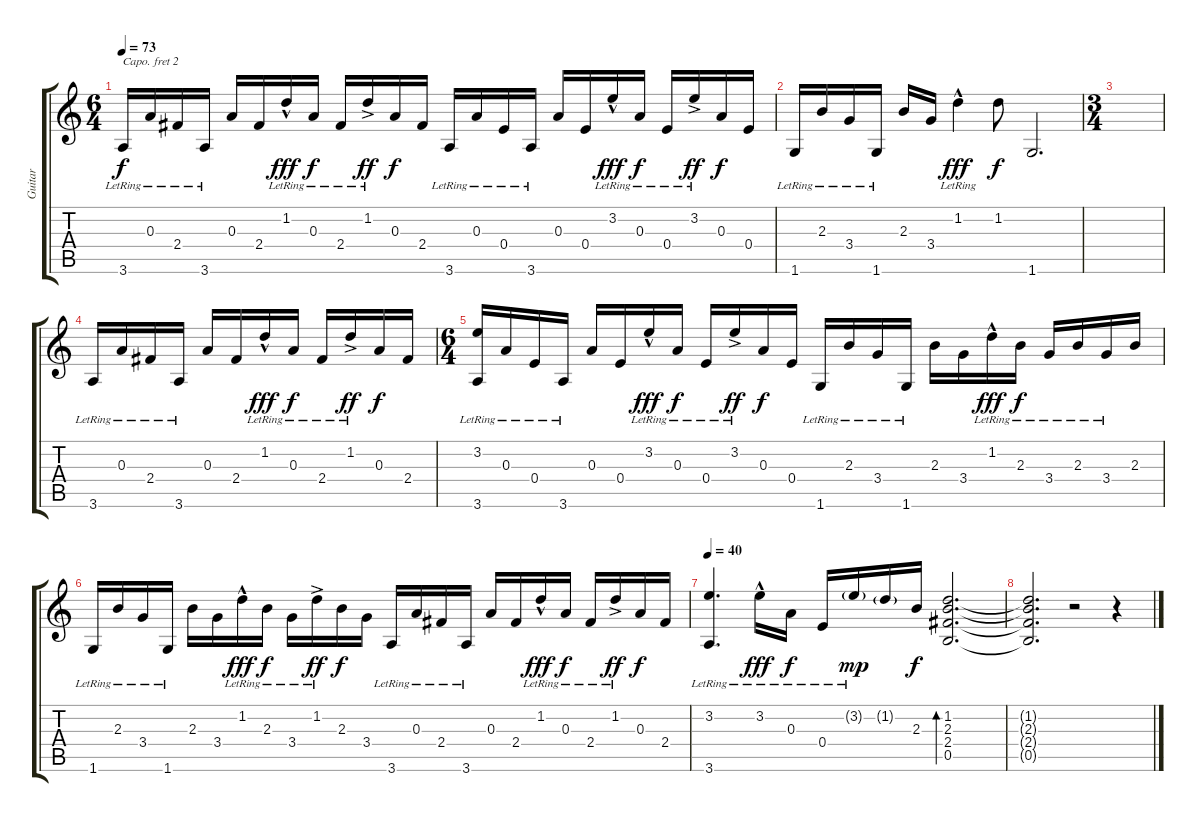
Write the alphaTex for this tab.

\track ("Guitar" "Guitar") {instrument acousticguitarsteel}
\staff {score tabs}
\capo 2
\tuning (E4 B3 G3 D3 A2 E2) {hide}
\ts (6 4)
\tempo 73
\clef g2
\ks c
3.6{lr}.16{dy f} 0.3{lr}.16 2.4{lr}.16 3.6{lr}.16 0.3.16 2.4.16 1.2{hac lr}.16{dy fff} 0.3{lr}.16{dy f} 2.4{lr}.16 1.2{ac lr}.16{dy ff} 0.3.16{dy f} 2.4.16 3.6{lr}.16 0.3{lr}.16 0.4{lr}.16 3.6{lr}.16 0.3.16 0.4.16 3.2{hac lr}.16{dy fff} 0.3{lr}.16{dy f} 0.4{lr}.16 3.2{ac lr}.16{dy ff} 0.3.16{dy f} 0.4.16 |
1.6{lr}.16 2.3{lr}.16 3.4{lr}.16 1.6{lr}.16 2.3.16 3.4.16 1.2{hac lr}.4{dy fff} 1.2.8{dy f} 1.6.2{d} |
\ts (3 4)
|
3.6{lr}.16 0.3{lr}.16 2.4{lr}.16 3.6{lr}.16 0.3.16 2.4.16 1.2{hac lr}.16{dy fff} 0.3{lr}.16{dy f} 2.4{lr}.16 1.2{ac lr}.16{dy ff} 0.3.16{dy f} 2.4.16 |
\ts (6 4)
(3.2{lr} 3.6{lr}).16 0.3{lr}.16 0.4{lr}.16 3.6{lr}.16 0.3.16 0.4.16 3.2{hac lr}.16{dy fff} 0.3{lr}.16{dy f} 0.4{lr}.16 3.2{ac lr}.16{dy ff} 0.3.16{dy f} 0.4.16 1.6{lr}.16 2.3{lr}.16 3.4{lr}.16 1.6{lr}.16 2.3.16 3.4.16 1.2{hac lr}.16{dy fff} 2.3{lr}.16{dy f} 3.4{lr}.16 2.3{lr}.16 3.4{lr}.16 2.3.16 |
1.6{lr}.16 2.3{lr}.16 3.4{lr}.16 1.6{lr}.16 2.3.16 3.4.16 1.2{hac lr}.16{dy fff} 2.3{lr}.16{dy f} 3.4{lr}.16 1.2{ac lr}.16{dy ff} 2.3.16{dy f} 3.4.16 3.6{lr}.16 0.3{lr}.16 2.4{lr}.16 3.6{lr}.16 0.3.16 2.4.16 1.2{hac lr}.16{dy fff} 0.3{lr}.16{dy f} 2.4{lr}.16 1.2{ac lr}.16{dy ff} 0.3.16{dy f} 2.4.16 |
\tempo 40
(3.2{lr} 3.6{lr}).4{d} 3.2{hac lr}.16{dy fff} 0.3{lr}.16{dy f} 0.4{lr}.16 3.2{g lr}.16{dy mp} 1.2{g}.16 2.3.16{dy f} (1.2 2.3 2.4 0.5).2{d bd 240} |
(1.2{t} 2.3{t} 2.4{t} 0.5{t}).2{d} r.2 r.4
